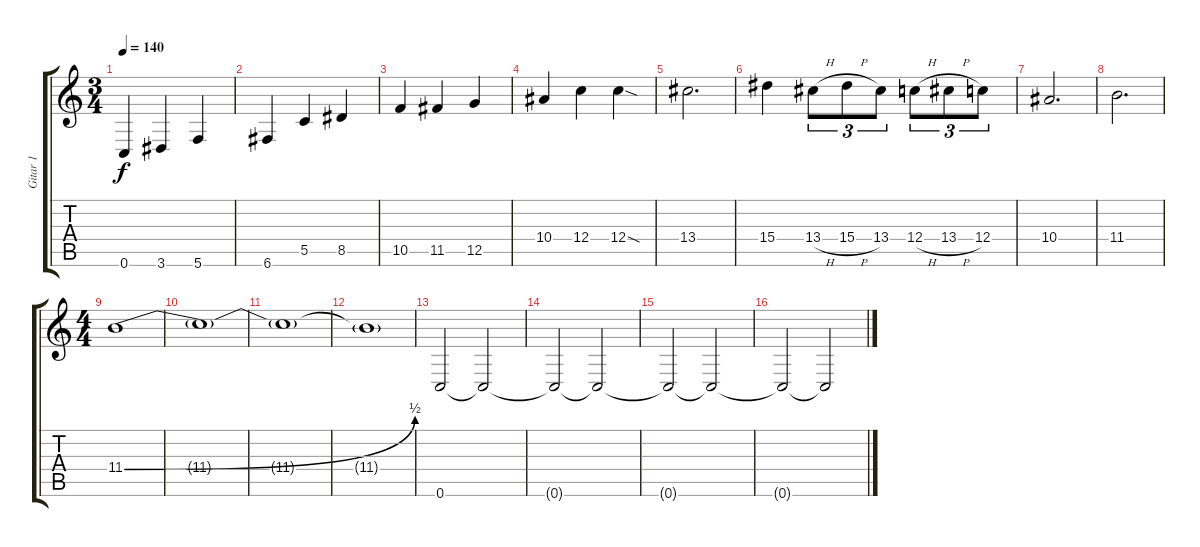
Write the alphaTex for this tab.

\track ("Gitar 1" "Gitar 1") {instrument distortionguitar}
\staff {score tabs}
\tuning (D4 A3 F3 C3 G2 C2) {hide}
\ts (3 4)
\tempo 140
\clef g2
\ks c
0.6.4{dy f} 3.6.4 5.6.4 |
6.6.4 5.5.4 8.5.4 |
10.5.4 11.5.4 12.5.4 |
10.4.4 12.4.4 12.4{sod}.4 |
13.4.2{d} |
15.4.4 13.4{h}.8{tu (3 2)} 15.4{h}.8{tu (3 2)} 13.4.8{tu (3 2)} 12.4{h}.8{tu (3 2)} 13.4{h}.8{tu (3 2)} 12.4.8{tu (3 2)} |
10.4.2{d} |
11.4.2{d} |
\ts (4 4)
11.4{be (bend 0 0 60 2)}.1 |
11.4{t}.1 |
11.4{t}.1 |
11.4{t}.1 |
0.6.2 0.6{t}.2 |
0.6{t}.2 0.6{t}.2 |
0.6{t}.2 0.6{t}.2 |
0.6{t}.2 0.6{t}.2
